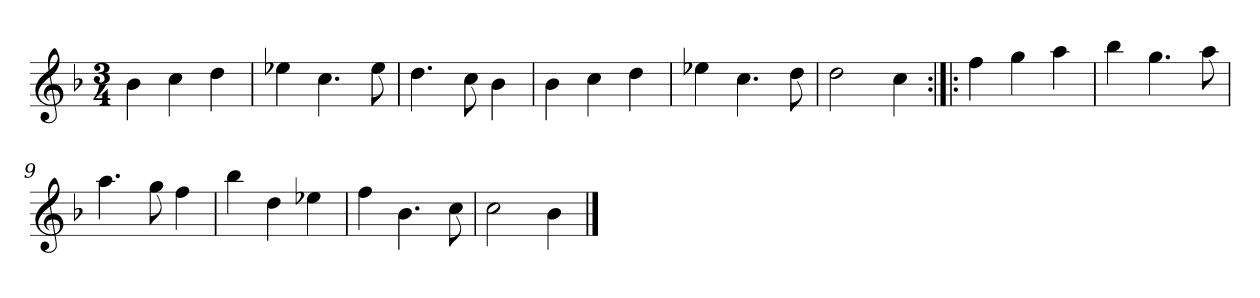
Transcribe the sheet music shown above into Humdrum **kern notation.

**kern
*part1
*staff1
*clefG2
*k[b-]
*B-:lyd
*M3/4
*MM120
=1
4b-
4cc
4dd
=2
4ee-X
4.cc
8ee-
=3
4.dd
8cc
4b-
=4
4b-
4cc
4dd
=5
4ee-X
4.cc
8dd
=6
2dd
4cc
=7:|!|:
4ff
4gg
4aa
=8
4bb-
4.gg
8aa
=9
4.aa
8gg
4ff
=10
4bb-
4dd
4ee-X
=11
4ff
4.b-
8cc
=12
2cc
4b-
==
*-
